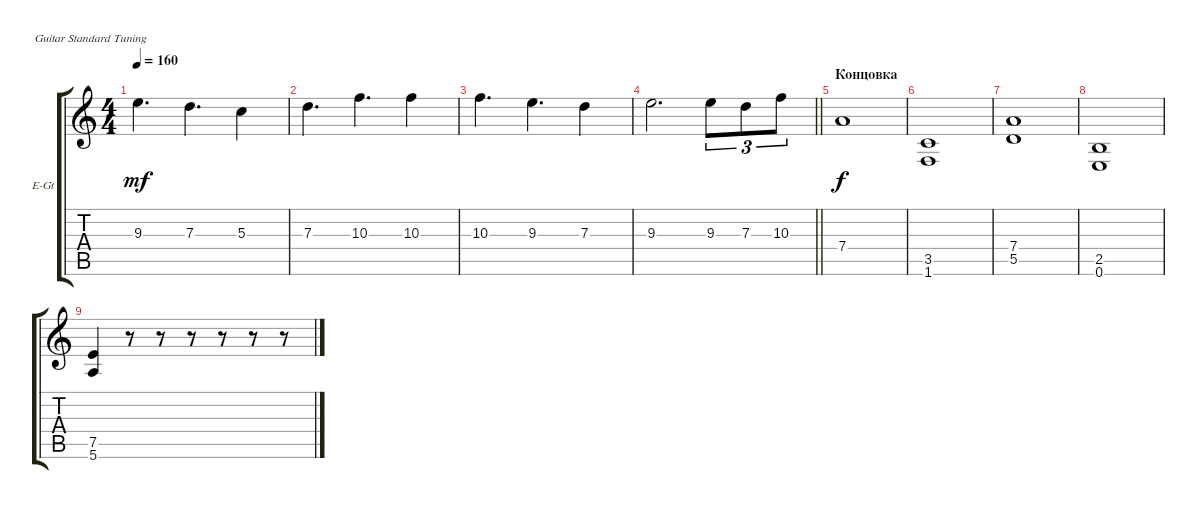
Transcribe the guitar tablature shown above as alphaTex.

\bracketExtendMode groupsimilarinstruments
\firstSystemTrackNameOrientation horizontal
\otherSystemsTrackNameOrientation horizontal
\track ("Guitar(2)" "E-Gt") {instrument overdrivenguitar}
\staff {score tabs}
\tuning (E4 B3 G3 D3 A2 E2)
\ts (4 4)
\tempo 160
\clef g2
\ks c
9.3.4{d dy mf} 7.3.4{d} 5.3.4 |
7.3.4{d} 10.3.4{d} 10.3.4 |
10.3.4{d} 9.3.4{d} 7.3.4 |
\barLineRight lightlight
9.3.2{d} 9.3.8{tu (3 2)} 7.3.8{tu (3 2)} 10.3.8{tu (3 2)} |
\section ("" "Концовка")
7.4.1{dy f} |
(3.5 1.6).1 |
(7.4 5.5).1 |
(2.5 0.6).1 |
(7.5 5.6).4 r.8 r.8 r.8 r.8 r.8 r.8
